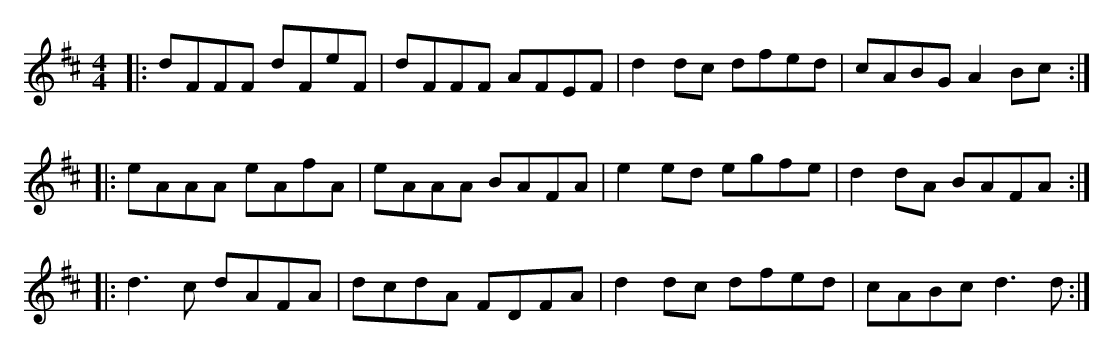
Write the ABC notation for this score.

X:1
M:4/4
K:D
|:dFFF dFeF|dFFF AFEF|d2dc dfed|cABG A2Bc:|
|:eAAA eAfA|eAAA BAFA|e2ed egfe|d2dA BAFA:|
|:d3c dAFA|dcdA FDFA|d2dc dfed|cABc d3d:|
